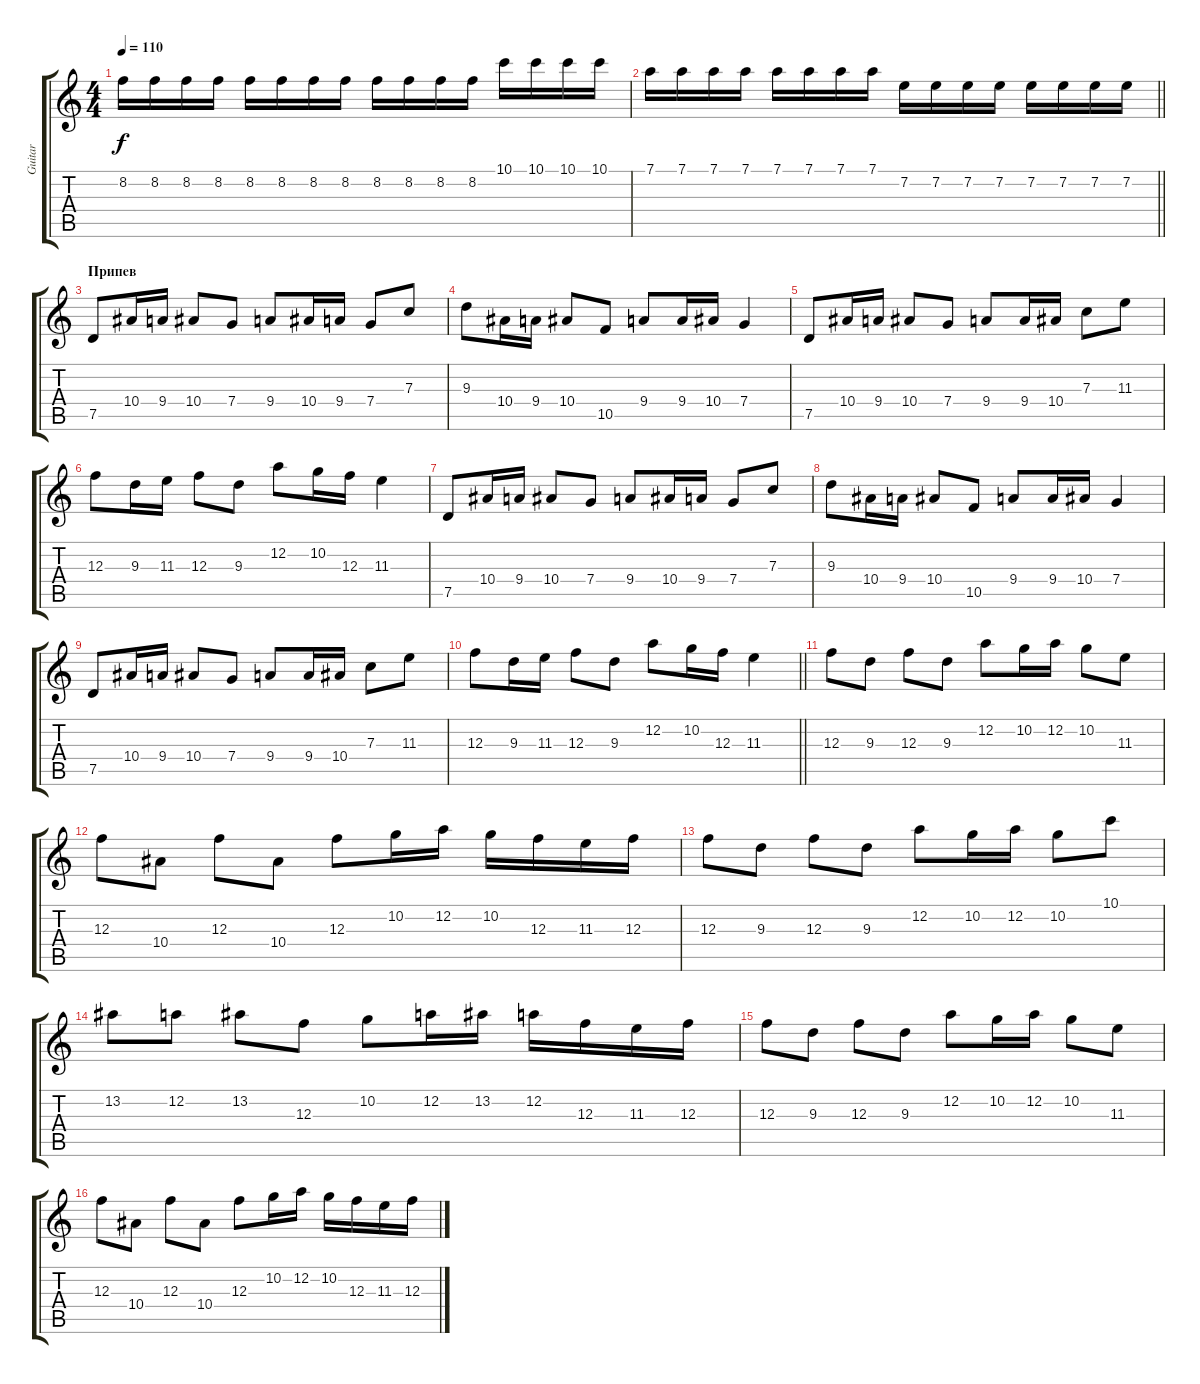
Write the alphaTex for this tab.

\track ("Guitar" "Guitar") {instrument electricguitarclean}
\staff {score tabs}
\tuning (D4 A3 F3 C3 G2 D2) {hide}
\ts (4 4)
\tempo 110
\clef g2
\ks c
8.2.16{dy f} 8.2.16 8.2.16 8.2.16 8.2.16 8.2.16 8.2.16 8.2.16 8.2.16 8.2.16 8.2.16 8.2.16 10.1.16 10.1.16 10.1.16 10.1.16 |
\barLineRight lightlight
7.1.16 7.1.16 7.1.16 7.1.16 7.1.16 7.1.16 7.1.16 7.1.16 7.2.16 7.2.16 7.2.16 7.2.16 7.2.16 7.2.16 7.2.16 7.2.16 |
\section ("" "Припев")
7.5.8 10.4.16 9.4.16 10.4.8 7.4.8 9.4.8 10.4.16 9.4.16 7.4.8 7.3.8 |
9.3.8 10.4.16 9.4.16 10.4.8 10.5.8 9.4.8 9.4.16 10.4.16 7.4.4 |
7.5.8 10.4.16 9.4.16 10.4.8 7.4.8 9.4.8 9.4.16 10.4.16 7.3.8 11.3.8 |
12.3.8 9.3.16 11.3.16 12.3.8 9.3.8 12.2.8 10.2.16 12.3.16 11.3.4 |
7.5.8 10.4.16 9.4.16 10.4.8 7.4.8 9.4.8 10.4.16 9.4.16 7.4.8 7.3.8 |
9.3.8 10.4.16 9.4.16 10.4.8 10.5.8 9.4.8 9.4.16 10.4.16 7.4.4 |
7.5.8 10.4.16 9.4.16 10.4.8 7.4.8 9.4.8 9.4.16 10.4.16 7.3.8 11.3.8 |
\barLineRight lightlight
12.3.8 9.3.16 11.3.16 12.3.8 9.3.8 12.2.8 10.2.16 12.3.16 11.3.4 |
12.3.8 9.3.8 12.3.8 9.3.8 12.2.8 10.2.16 12.2.16 10.2.8 11.3.8 |
12.3.8 10.4.8 12.3.8 10.4.8 12.3.8 10.2.16 12.2.16 10.2.16 12.3.16 11.3.16 12.3.16 |
12.3.8 9.3.8 12.3.8 9.3.8 12.2.8 10.2.16 12.2.16 10.2.8 10.1.8 |
13.2.8 12.2.8 13.2.8 12.3.8 10.2.8 12.2.16 13.2.16 12.2.16 12.3.16 11.3.16 12.3.16 |
12.3.8 9.3.8 12.3.8 9.3.8 12.2.8 10.2.16 12.2.16 10.2.8 11.3.8 |
12.3.8 10.4.8 12.3.8 10.4.8 12.3.8 10.2.16 12.2.16 10.2.16 12.3.16 11.3.16 12.3.16
